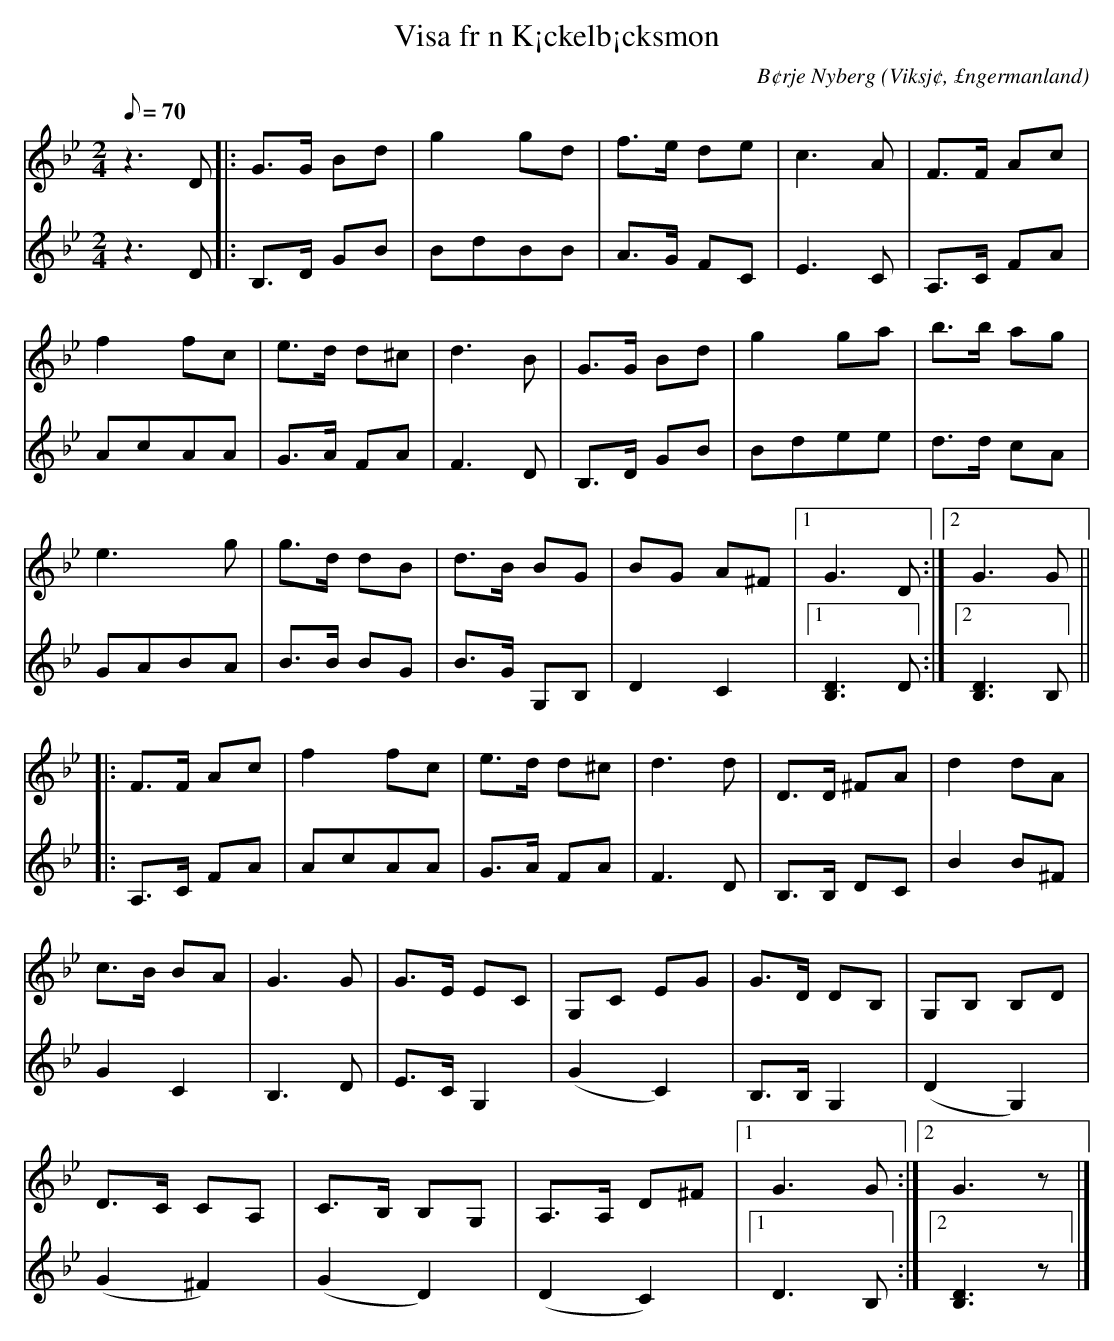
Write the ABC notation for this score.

X:1
T:Visa fr n K¡ckelb¡cksmon
C:B¢rje Nyberg
O:Viksj¢, £ngermanland
M:2/4
L:1/8
Q:70
K:Gm
V:1
z2> D2|: G>G Bd | g2 gd | f>e de | c2>A2 | F>F Ac |
f2 fc | e>d d^c | d2>B2 | G>G Bd |g2 ga | b>b ag |
e2> g2 | g>d dB |d>B BG |BG A^F |1 G2> D2 :|2 G2> G2 ||
|: F>F Ac | f2 fc | e>d d^c | d2>d2 | D>D ^FA | d2 dA |
c>B BA |G2> G2 | G>E EC | G,C EG | G>D DB, | G,B, B,D |
D>C CA, | C>B, B,G, | A,>A, D^F |1 G2> G2 :|2 G2> z2 |]
V:2
z2> D2 |: B,>D GB | BdBB | A>G FC | E2>C2 | A,>C FA |
AcAA | G>A FA| F2> D2 | B,>D GB | Bdee | d>d cA |
GABA | B>B BG | B>G G,B, | D2C2 |1 [D2B,2]> D2 :|2 [D2B,2]> B,2 ||
|: A,>C FA | AcAA | G>A FA | F2> D2 | B,>B, DC | B2 B^F |
G2 C2 | B,2> D2 | E>C G,2 | (G2 C2) | B,>B, G,2 | (D2 G,2) |
(G2 ^F2) | (G2 D2) | (D2 C2) |1 D2> B,2 :|2 [D2B,2]> z2 |]
